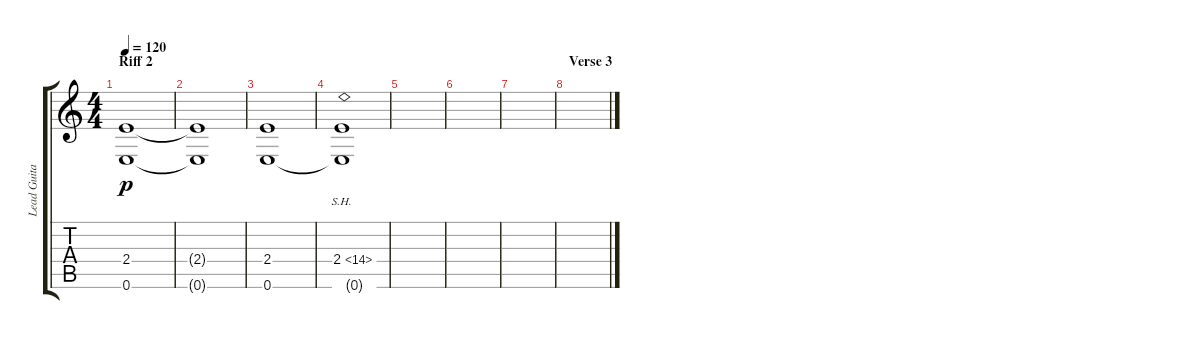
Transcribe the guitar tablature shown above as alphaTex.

\track ("Lead Guitar" "Lead Guita") {instrument distortionguitar}
\staff {score tabs}
\tuning (E4 B3 G3 D3 A2 E2) {hide}
\ts (4 4)
\section ("" "Riff 2")
\tempo 120
\clef g2
\ks c
(2.4 0.6).1{dy p} |
(2.4{t} 0.6{t}).1 |
(2.4 0.6).1 |
(2.4{sh 12} 0.6{t}).1 |
|
|
|
\section ("" "Verse 3")
